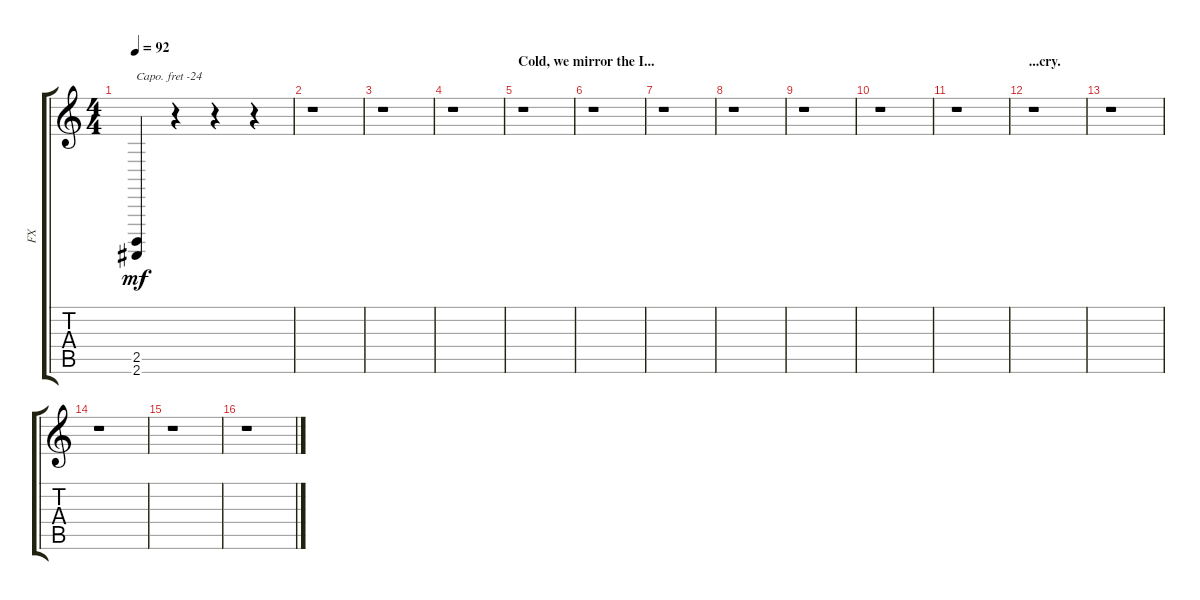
\track ("FX" "FX") {instrument pad5bowed}
\staff {score tabs}
\capo -24
\tuning (E4 B3 G3 D3 A2 E2) {hide}
\ts (4 4)
\tempo 92
\clef g2
\ks c
(2.5{t} 2.6{t}).4{dy mf} r.4 r.4 r.4 |
r.1 |
r.1 |
r.1 |
\section ("" "Cold, we mirror the I...")
r.1 |
r.1 |
r.1 |
r.1 |
r.1 |
r.1 |
r.1 |
\section ("" "...cry.")
r.1 |
r.1 |
r.1 |
r.1 |
r.1
